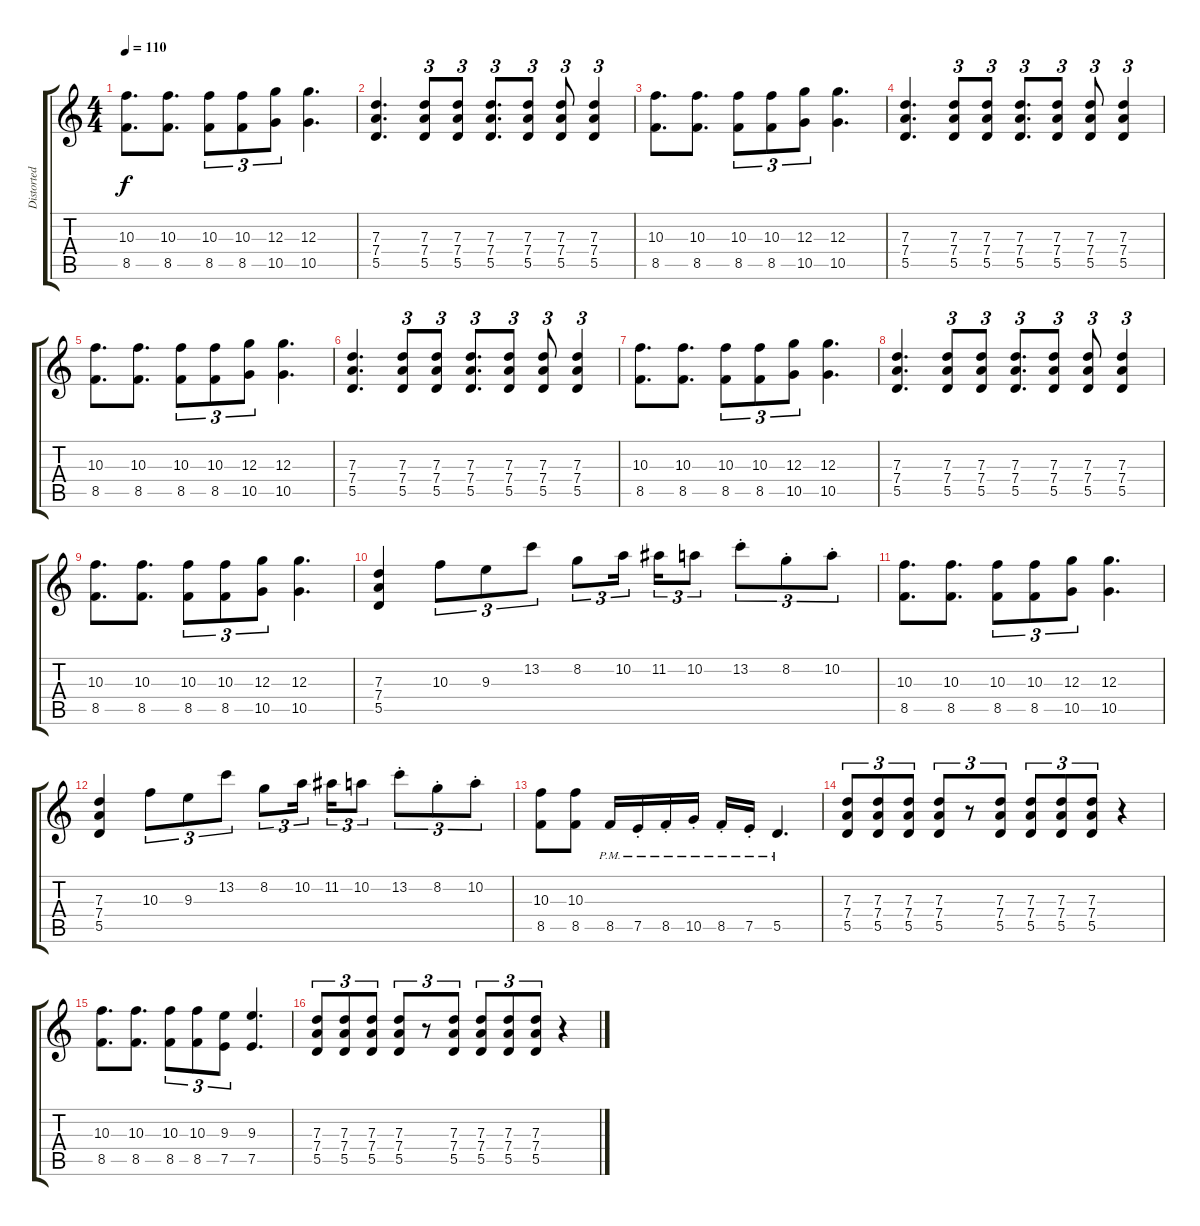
\track ("Distorted Guitar 1" "Distorted ") {instrument overdrivenguitar}
\staff {score tabs}
\tuning (E4 B3 G3 D3 A2 D2) {hide}
\ts (4 4)
\tempo 110
\clef g2
\ks c
(10.3 8.5).8{d dy f} (10.3 8.5).8{d} (10.3 8.5).8{tu (3 2)} (10.3 8.5).8{tu (3 2)} (12.3 10.5).8{tu (3 2)} (12.3 10.5).4{d} |
(7.3 7.4 5.5).4{d} (7.3 7.4 5.5).8{tu (3 2)} (7.3 7.4 5.5).8{tu (3 2)} (7.3 7.4 5.5).8{d tu (3 2)} (7.3 7.4 5.5).8{tu (3 2)} (7.3 7.4 5.5).8{tu (3 2)} (7.3 7.4 5.5).4{tu (3 2)} |
(10.3 8.5).8{d} (10.3 8.5).8{d} (10.3 8.5).8{tu (3 2)} (10.3 8.5).8{tu (3 2)} (12.3 10.5).8{tu (3 2)} (12.3 10.5).4{d} |
(7.3 7.4 5.5).4{d} (7.3 7.4 5.5).8{tu (3 2)} (7.3 7.4 5.5).8{tu (3 2)} (7.3 7.4 5.5).8{d tu (3 2)} (7.3 7.4 5.5).8{tu (3 2)} (7.3 7.4 5.5).8{tu (3 2)} (7.3 7.4 5.5).4{tu (3 2)} |
(10.3 8.5).8{d} (10.3 8.5).8{d} (10.3 8.5).8{tu (3 2)} (10.3 8.5).8{tu (3 2)} (12.3 10.5).8{tu (3 2)} (12.3 10.5).4{d} |
(7.3 7.4 5.5).4{d} (7.3 7.4 5.5).8{tu (3 2)} (7.3 7.4 5.5).8{tu (3 2)} (7.3 7.4 5.5).8{d tu (3 2)} (7.3 7.4 5.5).8{tu (3 2)} (7.3 7.4 5.5).8{tu (3 2)} (7.3 7.4 5.5).4{tu (3 2)} |
(10.3 8.5).8{d} (10.3 8.5).8{d} (10.3 8.5).8{tu (3 2)} (10.3 8.5).8{tu (3 2)} (12.3 10.5).8{tu (3 2)} (12.3 10.5).4{d} |
(7.3 7.4 5.5).4{d} (7.3 7.4 5.5).8{tu (3 2)} (7.3 7.4 5.5).8{tu (3 2)} (7.3 7.4 5.5).8{d tu (3 2)} (7.3 7.4 5.5).8{tu (3 2)} (7.3 7.4 5.5).8{tu (3 2)} (7.3 7.4 5.5).4{tu (3 2)} |
(10.3 8.5).8{d} (10.3 8.5).8{d} (10.3 8.5).8{tu (3 2)} (10.3 8.5).8{tu (3 2)} (12.3 10.5).8{tu (3 2)} (12.3 10.5).4{d} |
(7.3 7.4 5.5).4 10.3.8{tu (3 2)} 9.3.8{tu (3 2)} 13.2.8{tu (3 2)} 8.2.8{tu (3 2)} 10.2.16{tu (3 2) beam splitsecondary} 11.2.16{tu (3 2)} 10.2.8{tu (3 2)} 13.2{st}.8{tu (3 2)} 8.2{st}.8{tu (3 2)} 10.2{st}.8{tu (3 2)} |
(10.3 8.5).8{d} (10.3 8.5).8{d} (10.3 8.5).8{tu (3 2)} (10.3 8.5).8{tu (3 2)} (12.3 10.5).8{tu (3 2)} (12.3 10.5).4{d} |
(7.3 7.4 5.5).4 10.3.8{tu (3 2)} 9.3.8{tu (3 2)} 13.2.8{tu (3 2)} 8.2.8{tu (3 2)} 10.2.16{tu (3 2) beam splitsecondary} 11.2.16{tu (3 2)} 10.2.8{tu (3 2)} 13.2{st}.8{tu (3 2)} 8.2{st}.8{tu (3 2)} 10.2{st}.8{tu (3 2)} |
(10.3 8.5).8 (10.3 8.5).8 8.5{pm}.16 7.5{pm st}.16 8.5{pm st}.16 10.5{pm st}.16 8.5{pm st}.16 7.5{pm st}.16 5.5{pm}.4{d} |
(7.3 7.4 5.5).8{tu (3 2)} (7.3 7.4 5.5).8{tu (3 2)} (7.3 7.4 5.5).8{tu (3 2)} (7.3 7.4 5.5).8{tu (3 2)} r.8{tu (3 2)} (7.3 7.4 5.5).8{tu (3 2)} (7.3 7.4 5.5).8{tu (3 2)} (7.3 7.4 5.5).8{tu (3 2)} (7.3 7.4 5.5).8{tu (3 2)} r.4 |
(10.3 8.5).8{d} (10.3 8.5).8{d} (10.3 8.5).8{tu (3 2)} (10.3 8.5).8{tu (3 2)} (9.3 7.5).8{tu (3 2)} (9.3 7.5).4{d} |
(7.3 7.4 5.5).8{tu (3 2)} (7.3 7.4 5.5).8{tu (3 2)} (7.3 7.4 5.5).8{tu (3 2)} (7.3 7.4 5.5).8{tu (3 2)} r.8{tu (3 2)} (7.3 7.4 5.5).8{tu (3 2)} (7.3 7.4 5.5).8{tu (3 2)} (7.3 7.4 5.5).8{tu (3 2)} (7.3 7.4 5.5).8{tu (3 2)} r.4
